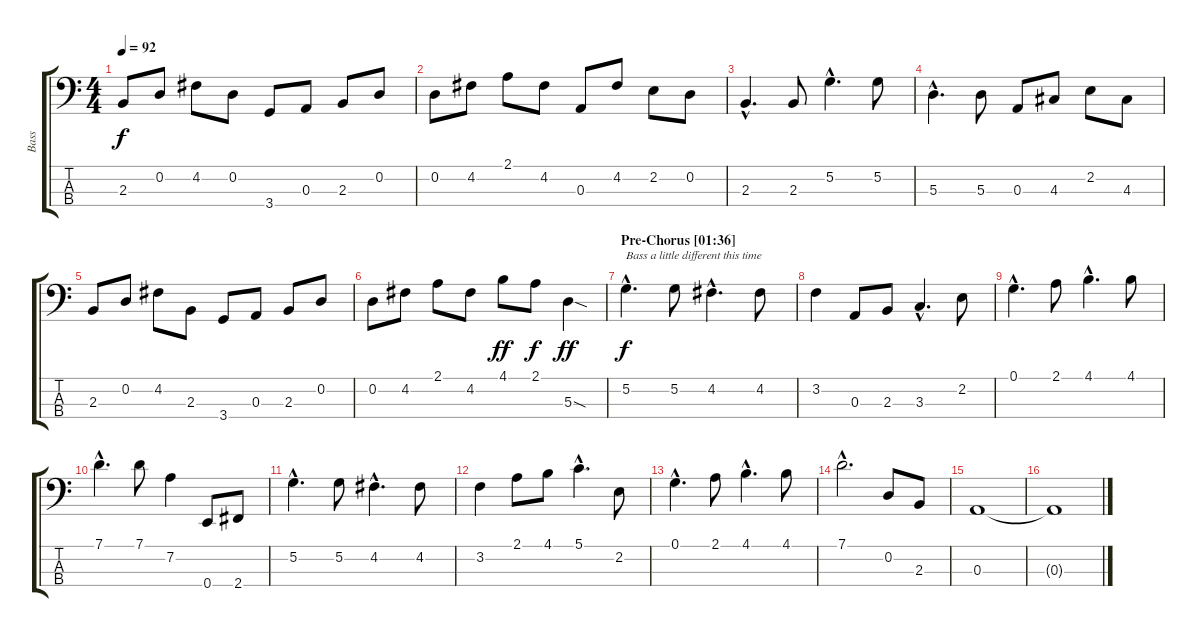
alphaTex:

\track ("Bass" "Bass") {instrument electricbassfinger}
\staff {score tabs}
\tuning (G2 D2 A1 E1) {hide}
\ts (4 4)
\tempo 92
\clef f4
\ks c
2.3.8{dy f} 0.2.8 4.2.8 0.2.8 3.4.8 0.3.8 2.3.8 0.2.8 |
0.2.8 4.2.8 2.1.8 4.2.8 0.3.8 4.2.8 2.2.8 0.2.8 |
2.3{hac}.4{d} 2.3.8 5.2{hac}.4{d} 5.2.8 |
5.3{hac}.4{d} 5.3.8 0.3.8 4.3.8 2.2.8 4.3.8 |
2.3.8 0.2.8 4.2.8 2.3.8 3.4.8 0.3.8 2.3.8 0.2.8 |
0.2.8 4.2.8 2.1.8 4.2.8 4.1.8{dy ff} 2.1.8{dy f} 5.3{sod}.4{dy ff} |
\section ("" "Pre-Chorus [01:36]")
5.2{hac}.4{d txt "Bass a little different this time" dy f} 5.2.8 4.2{hac}.4{d} 4.2.8 |
3.2.4 0.3.8 2.3.8 3.3{hac}.4{d} 2.2.8 |
0.1{hac}.4{d} 2.1.8 4.1{hac}.4{d} 4.1.8 |
7.1{hac}.4{d} 7.1.8 7.2.4 0.4.8 2.4.8 |
5.2{hac}.4{d} 5.2.8 4.2{hac}.4{d} 4.2.8 |
3.2.4 2.1.8 4.1.8 5.1{hac}.4{d} 2.2.8 |
0.1{hac}.4{d} 2.1.8 4.1{hac}.4{d} 4.1.8 |
7.1{hac}.2{d} 0.2.8 2.3.8 |
0.3.1 |
0.3{t}.1
